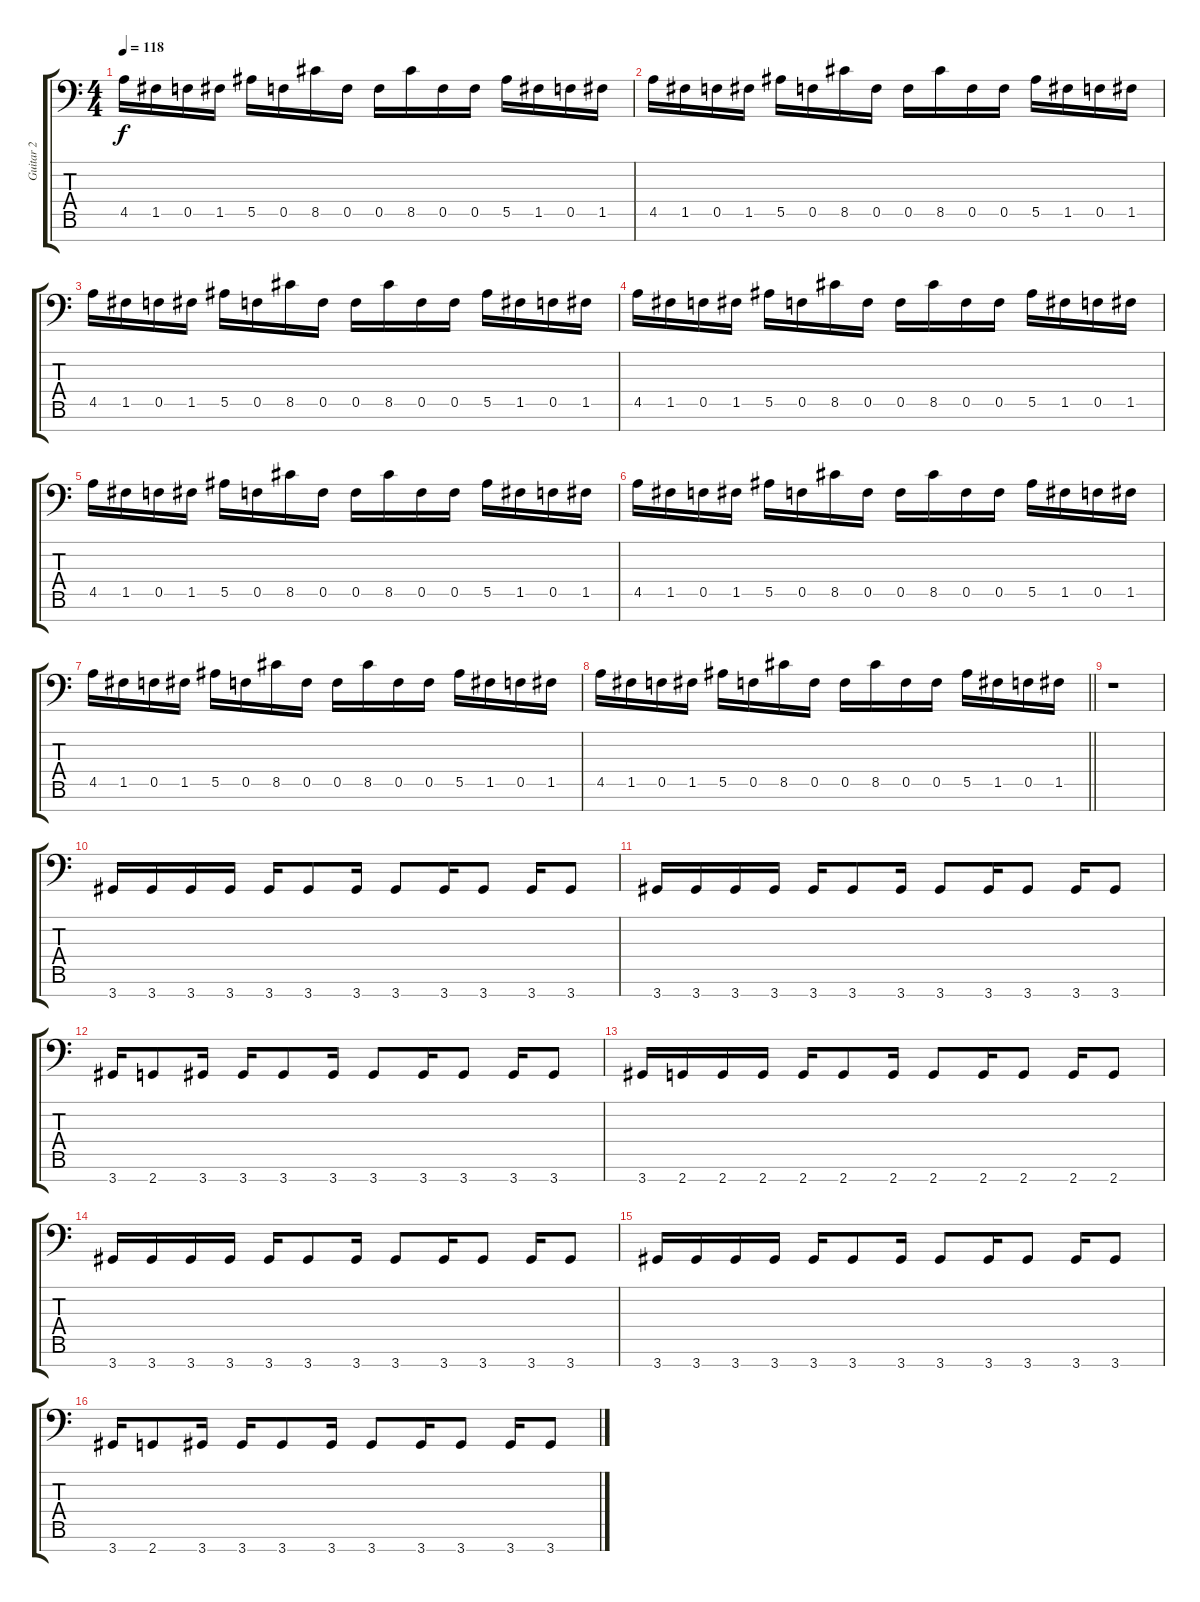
\track ("Guitar 2" "Guitar 2") {instrument distortionguitar}
\staff {score tabs}
\tuning (C4 G3 D3 Bb2 F2 Bb1 F1) {hide}
\ts (4 4)
\tempo 118
\clef f4
\ks c
4.5.16{dy f} 1.5.16 0.5.16 1.5.16 5.5.16 0.5.16 8.5.16 0.5.16 0.5.16 8.5.16 0.5.16 0.5.16 5.5.16 1.5.16 0.5.16 1.5.16 |
4.5.16 1.5.16 0.5.16 1.5.16 5.5.16 0.5.16 8.5.16 0.5.16 0.5.16 8.5.16 0.5.16 0.5.16 5.5.16 1.5.16 0.5.16 1.5.16 |
4.5.16 1.5.16 0.5.16 1.5.16 5.5.16 0.5.16 8.5.16 0.5.16 0.5.16 8.5.16 0.5.16 0.5.16 5.5.16 1.5.16 0.5.16 1.5.16 |
4.5.16 1.5.16 0.5.16 1.5.16 5.5.16 0.5.16 8.5.16 0.5.16 0.5.16 8.5.16 0.5.16 0.5.16 5.5.16 1.5.16 0.5.16 1.5.16 |
4.5.16 1.5.16 0.5.16 1.5.16 5.5.16 0.5.16 8.5.16 0.5.16 0.5.16 8.5.16 0.5.16 0.5.16 5.5.16 1.5.16 0.5.16 1.5.16 |
4.5.16 1.5.16 0.5.16 1.5.16 5.5.16 0.5.16 8.5.16 0.5.16 0.5.16 8.5.16 0.5.16 0.5.16 5.5.16 1.5.16 0.5.16 1.5.16 |
4.5.16 1.5.16 0.5.16 1.5.16 5.5.16 0.5.16 8.5.16 0.5.16 0.5.16 8.5.16 0.5.16 0.5.16 5.5.16 1.5.16 0.5.16 1.5.16 |
\barLineRight lightlight
4.5.16 1.5.16 0.5.16 1.5.16 5.5.16 0.5.16 8.5.16 0.5.16 0.5.16 8.5.16 0.5.16 0.5.16 5.5.16 1.5.16 0.5.16 1.5.16 |
r.1 |
3.7.16 3.7.16 3.7.16 3.7.16 3.7.16 3.7.8 3.7.16 3.7.8 3.7.16 3.7.8 3.7.16 3.7.8 |
3.7.16 3.7.16 3.7.16 3.7.16 3.7.16 3.7.8 3.7.16 3.7.8 3.7.16 3.7.8 3.7.16 3.7.8 |
3.7.16 2.7.8 3.7.16 3.7.16 3.7.8 3.7.16 3.7.8 3.7.16 3.7.8 3.7.16 3.7.8 |
3.7.16 2.7.16 2.7.16 2.7.16 2.7.16 2.7.8 2.7.16 2.7.8 2.7.16 2.7.8 2.7.16 2.7.8 |
3.7.16 3.7.16 3.7.16 3.7.16 3.7.16 3.7.8 3.7.16 3.7.8 3.7.16 3.7.8 3.7.16 3.7.8 |
3.7.16 3.7.16 3.7.16 3.7.16 3.7.16 3.7.8 3.7.16 3.7.8 3.7.16 3.7.8 3.7.16 3.7.8 |
3.7.16 2.7.8 3.7.16 3.7.16 3.7.8 3.7.16 3.7.8 3.7.16 3.7.8 3.7.16 3.7.8
